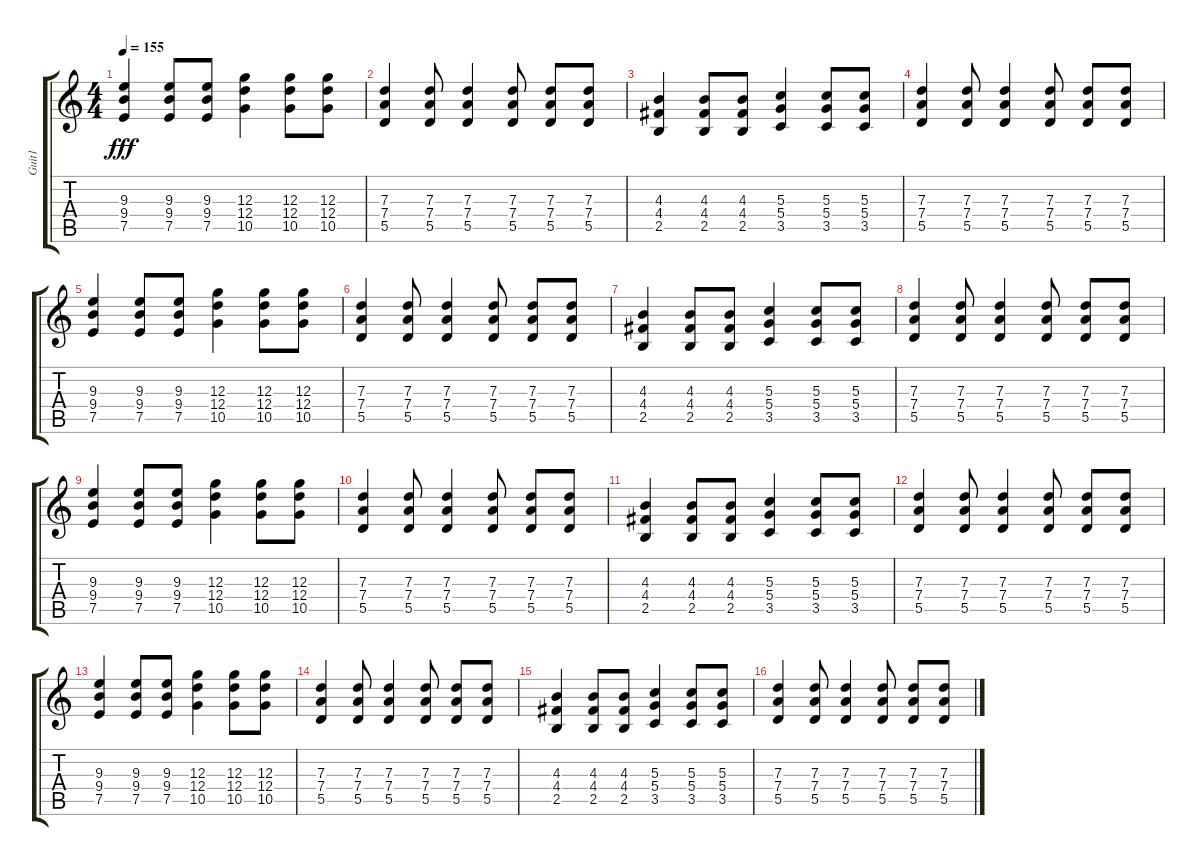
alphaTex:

\track ("Guit1" "Guit1") {instrument acousticguitarnylon}
\staff {score tabs}
\tuning (E4 B3 G3 D3 A2 E2) {hide}
\ts (4 4)
\tempo 155
\clef g2
\ks c
(9.3 9.4 7.5).4{dy fff} (9.3 9.4 7.5).8 (9.3 9.4 7.5).8 (12.3 12.4 10.5).4 (12.3 12.4 10.5).8 (12.3 12.4 10.5).8 |
(7.3 7.4 5.5).4 (7.3 7.4 5.5).8 (7.3 7.4 5.5).4 (7.3 7.4 5.5).8 (7.3 7.4 5.5).8 (7.3 7.4 5.5).8 |
(4.3 4.4 2.5).4 (4.3 4.4 2.5).8 (4.3 4.4 2.5).8 (5.3 5.4 3.5).4 (5.3 5.4 3.5).8 (5.3 5.4 3.5).8 |
(7.3 7.4 5.5).4 (7.3 7.4 5.5).8 (7.3 7.4 5.5).4 (7.3 7.4 5.5).8 (7.3 7.4 5.5).8 (7.3 7.4 5.5).8 |
(9.3 9.4 7.5).4 (9.3 9.4 7.5).8 (9.3 9.4 7.5).8 (12.3 12.4 10.5).4 (12.3 12.4 10.5).8 (12.3 12.4 10.5).8 |
(7.3 7.4 5.5).4 (7.3 7.4 5.5).8 (7.3 7.4 5.5).4 (7.3 7.4 5.5).8 (7.3 7.4 5.5).8 (7.3 7.4 5.5).8 |
(4.3 4.4 2.5).4 (4.3 4.4 2.5).8 (4.3 4.4 2.5).8 (5.3 5.4 3.5).4 (5.3 5.4 3.5).8 (5.3 5.4 3.5).8 |
(7.3 7.4 5.5).4 (7.3 7.4 5.5).8 (7.3 7.4 5.5).4 (7.3 7.4 5.5).8 (7.3 7.4 5.5).8 (7.3 7.4 5.5).8 |
(9.3 9.4 7.5).4 (9.3 9.4 7.5).8 (9.3 9.4 7.5).8 (12.3 12.4 10.5).4 (12.3 12.4 10.5).8 (12.3 12.4 10.5).8 |
(7.3 7.4 5.5).4 (7.3 7.4 5.5).8 (7.3 7.4 5.5).4 (7.3 7.4 5.5).8 (7.3 7.4 5.5).8 (7.3 7.4 5.5).8 |
(4.3 4.4 2.5).4 (4.3 4.4 2.5).8 (4.3 4.4 2.5).8 (5.3 5.4 3.5).4 (5.3 5.4 3.5).8 (5.3 5.4 3.5).8 |
(7.3 7.4 5.5).4 (7.3 7.4 5.5).8 (7.3 7.4 5.5).4 (7.3 7.4 5.5).8 (7.3 7.4 5.5).8 (7.3 7.4 5.5).8 |
(9.3 9.4 7.5).4 (9.3 9.4 7.5).8 (9.3 9.4 7.5).8 (12.3 12.4 10.5).4 (12.3 12.4 10.5).8 (12.3 12.4 10.5).8 |
(7.3 7.4 5.5).4 (7.3 7.4 5.5).8 (7.3 7.4 5.5).4 (7.3 7.4 5.5).8 (7.3 7.4 5.5).8 (7.3 7.4 5.5).8 |
(4.3 4.4 2.5).4 (4.3 4.4 2.5).8 (4.3 4.4 2.5).8 (5.3 5.4 3.5).4 (5.3 5.4 3.5).8 (5.3 5.4 3.5).8 |
(7.3 7.4 5.5).4 (7.3 7.4 5.5).8 (7.3 7.4 5.5).4 (7.3 7.4 5.5).8 (7.3 7.4 5.5).8 (7.3 7.4 5.5).8
